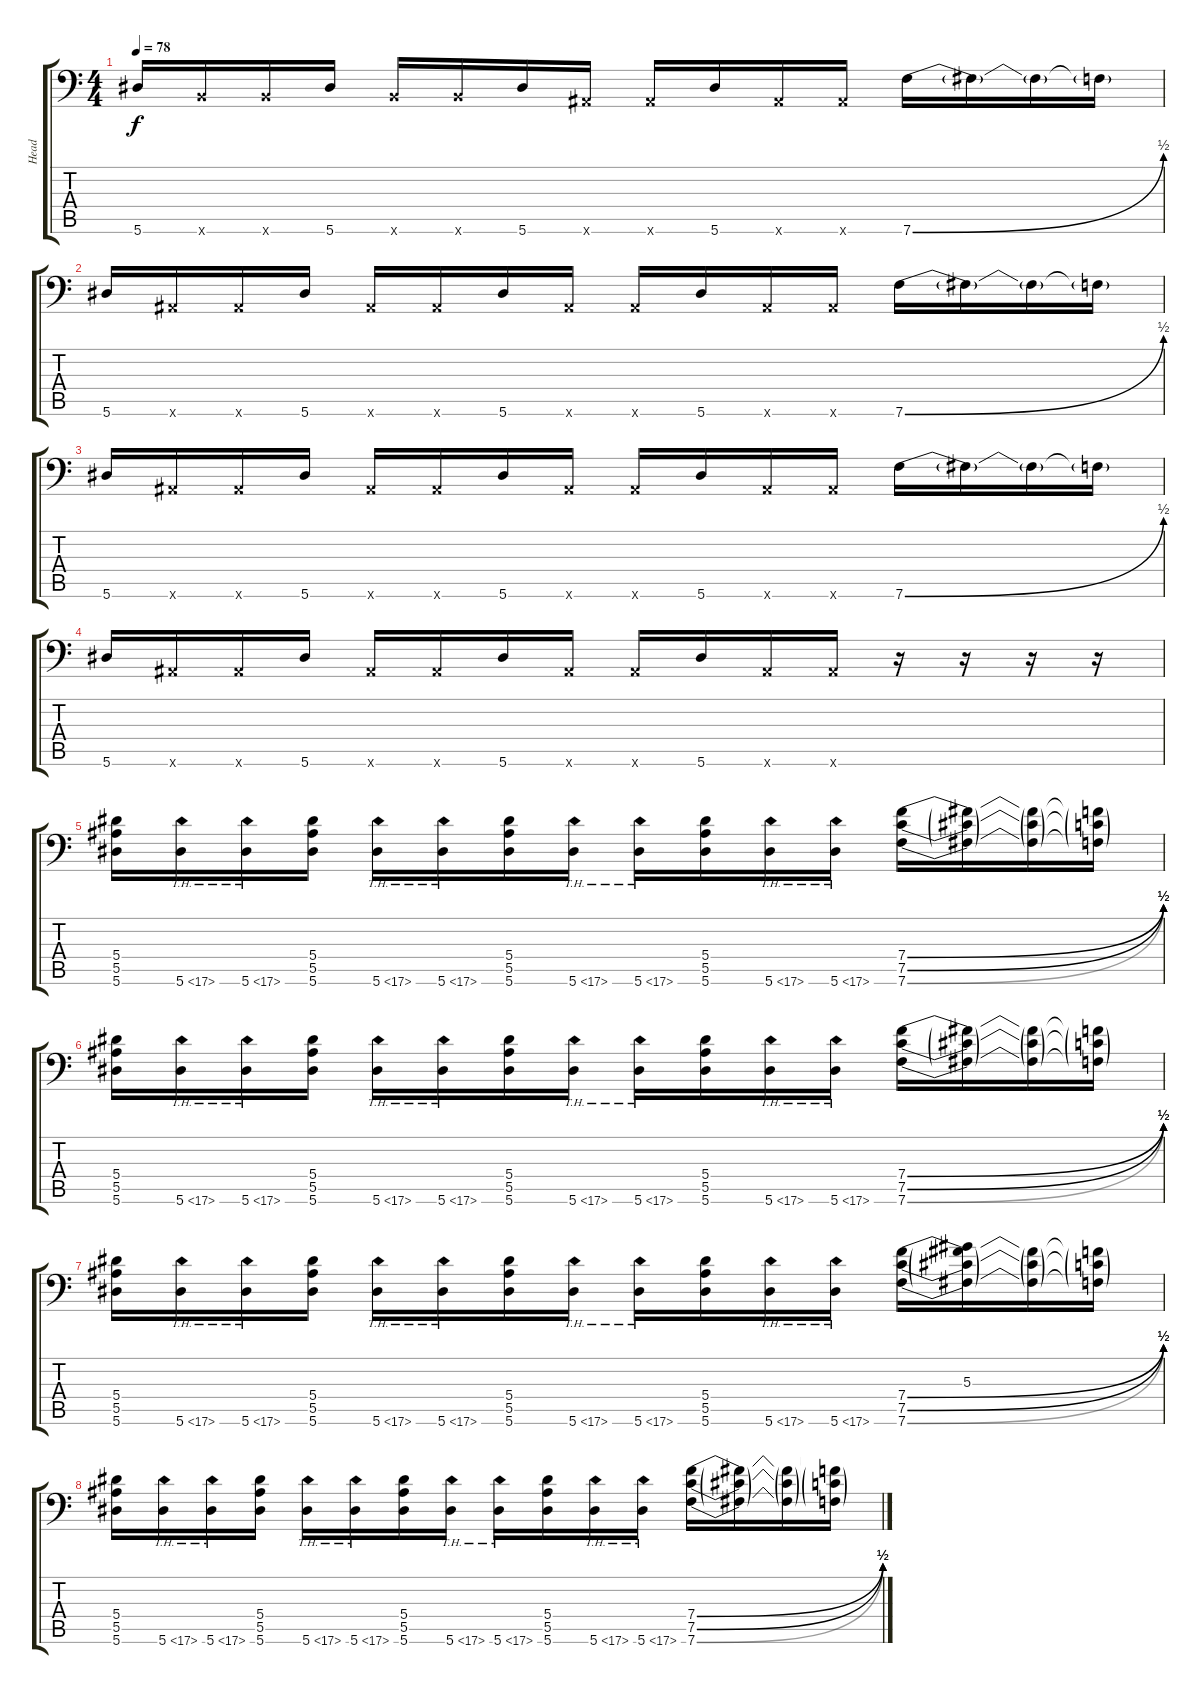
\track ("Head" "Head") {instrument distortionguitar}
\staff {score tabs}
\tuning (C4 G3 Eb3 Bb2 F2 Bb1) {hide}
\ts (4 4)
\tempo 78
\clef f4
\ks c
5.6.16{dy f instrument electricguitarclean} 1.6{x}.16 1.6{x}.16 5.6.16 1.6{x}.16 1.6{x}.16 5.6.16 0.6{x}.16 0.6{x}.16 5.6.16 0.6{x}.16 0.6{x}.16 7.6{be (bend 0 0 60 2)}.16 7.6{t}.16 7.6{t}.16 7.6{t}.16 |
5.6.16 0.6{x}.16 0.6{x}.16 5.6.16 0.6{x}.16 0.6{x}.16 5.6.16 0.6{x}.16 0.6{x}.16 5.6.16 0.6{x}.16 0.6{x}.16 7.6{be (bend 0 0 60 2)}.16 7.6{t}.16 7.6{t}.16 7.6{t}.16 |
5.6.16 0.6{x}.16 0.6{x}.16 5.6.16 0.6{x}.16 0.6{x}.16 5.6.16 0.6{x}.16 0.6{x}.16 5.6.16 0.6{x}.16 0.6{x}.16 7.6{be (bend 0 0 60 2)}.16 7.6{t}.16 7.6{t}.16 7.6{t}.16 |
5.6.16 0.6{x}.16 0.6{x}.16 5.6.16 0.6{x}.16 0.6{x}.16 5.6.16 0.6{x}.16 0.6{x}.16 5.6.16 0.6{x}.16 0.6{x}.16 r.16{volume 16 instrument distortionguitar} r.16 r.16 r.16 |
(5.4 5.5 5.6).16 5.6{th 12}.16 5.6{th 12}.16 (5.4 5.5 5.6).16 5.6{th 12}.16 5.6{th 12}.16 (5.4 5.5 5.6).16 5.6{th 12}.16 5.6{th 12}.16 (5.4 5.5 5.6).16 5.6{th 12}.16 5.6{th 12}.16 (7.4{be (bend 0 0 60 2)} 7.5{be (bend 0 0 60 2)} 7.6{be (bend 0 0 60 2)}).16 (7.4{t} 7.5{t} 7.6{t}).16 (7.4{t} 7.5{t} 7.6{t}).16 (7.4{t} 7.5{t} 7.6{t}).16 |
(5.4 5.5 5.6).16 5.6{th 12}.16 5.6{th 12}.16 (5.4 5.5 5.6).16 5.6{th 12}.16 5.6{th 12}.16 (5.4 5.5 5.6).16 5.6{th 12}.16 5.6{th 12}.16 (5.4 5.5 5.6).16 5.6{th 12}.16 5.6{th 12}.16 (7.4{be (bend 0 0 60 2)} 7.5{be (bend 0 0 60 2)} 7.6{be (bend 0 0 60 2)}).16 (7.4{t} 7.5{t} 7.6{t}).16 (7.4{t} 7.5{t} 7.6{t}).16 (7.4{t} 7.5{t} 7.6{t}).16 |
(5.4 5.5 5.6).16 5.6{th 12}.16 5.6{th 12}.16 (5.4 5.5 5.6).16 5.6{th 12}.16 5.6{th 12}.16 (5.4 5.5 5.6).16 5.6{th 12}.16 5.6{th 12}.16 (5.4 5.5 5.6).16 5.6{th 12}.16 5.6{th 12}.16 (7.4{be (bend 0 0 60 2)} 7.5{be (bend 0 0 60 2)} 7.6{be (bend 0 0 60 2)}).16 (5.3 7.4{t} 7.5{t} 7.6{t}).16 (7.4{t} 7.5{t} 7.6{t}).16 (7.4{t} 7.5{t} 7.6{t}).16 |
(5.4 5.5 5.6).16 5.6{th 12}.16 5.6{th 12}.16 (5.4 5.5 5.6).16 5.6{th 12}.16 5.6{th 12}.16 (5.4 5.5 5.6).16 5.6{th 12}.16 5.6{th 12}.16 (5.4 5.5 5.6).16 5.6{th 12}.16 5.6{th 12}.16 (7.4{be (bend 0 0 60 2)} 7.5{be (bend 0 0 60 2)} 7.6{be (bend 0 0 60 2)}).16 (7.4{t} 7.5{t} 7.6{t}).16 (7.4{t} 7.5{t} 7.6{t}).16 (7.4{t} 7.5{t} 7.6{t}).16
